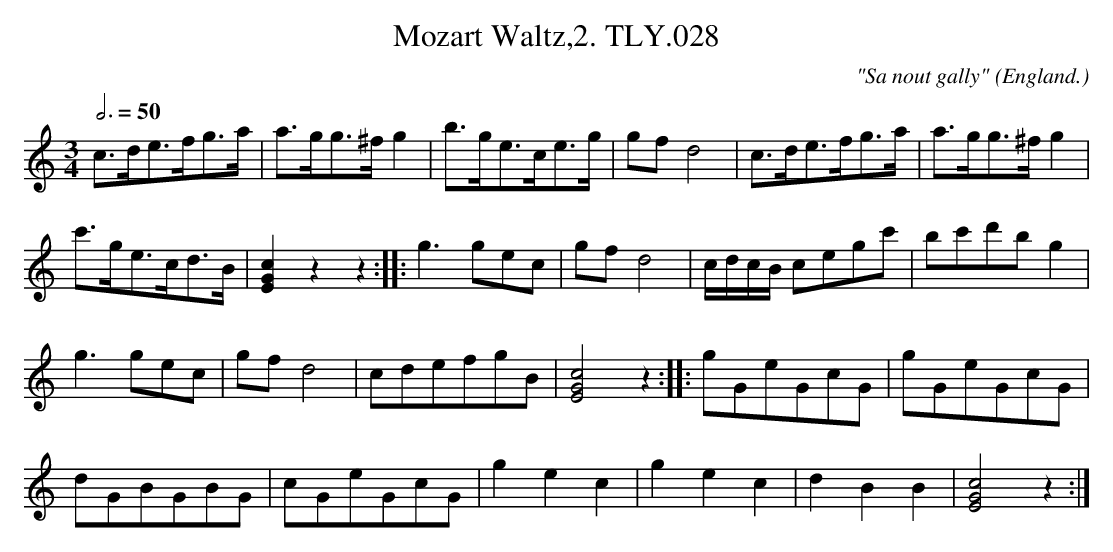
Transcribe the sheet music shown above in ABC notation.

X:1
T:Mozart Waltz,2. TLY.028
C:"Sa nout gally"
L:1/8
M:3/4
O:England.
Q:3/4=50
K:C
c>de>fg>a|a>gg>^f g2|b>ge>ce>g|gf d4|c>de>fg>a|a>gg>^f g2|!
c'>ge>cd>B|[E2G2c2] z2 z2::g3 gec|gf d4|c/2d/2c/2B/2 cegc'|bc'd'b g2|!
g3 gec|gf d4|cdefgB|[E4G4c4] z2::gGeGcG|gGeGcG|!
dGBGBG|cGeGcG|g2e2c2|g2e2c2|d2B2B2|[E4G4c4] z2:|
